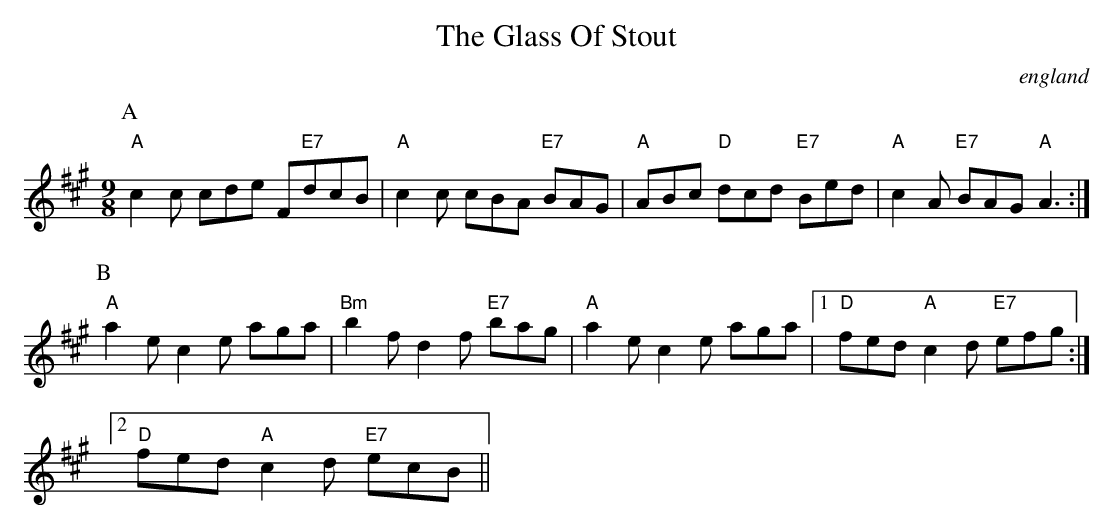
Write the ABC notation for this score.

X:1
T:The Glass Of Stout
O:england
M:9/8
K:A
P:A
"A"c2c cde F"E7"dcB|"A"c2c cBA "E7"BAG|"A"ABc "D"dcd "E7"Bed|\
"A"c2A "E7"BAG "A"A3:|
P:B
"A"a2e c2e aga|"Bm"b2f d2f "E7"bag|"A"a2e c2e aga| [1"D"fed "A"c2d "E7"efg:|
[2"D"fed "A"c2d "E7"ecB||
